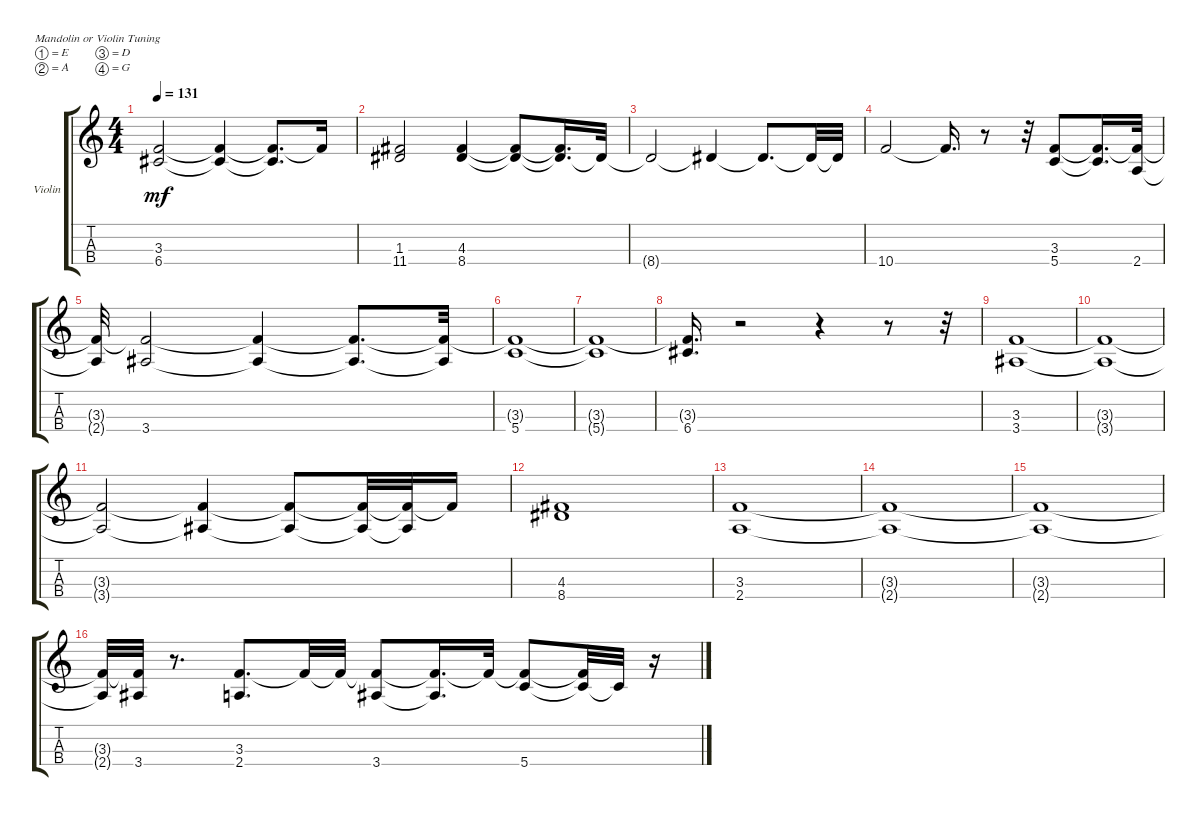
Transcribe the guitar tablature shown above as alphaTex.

\bracketExtendMode groupsimilarinstruments
\firstSystemTrackNameOrientation horizontal
\otherSystemsTrackNameOrientation horizontal
\track ("Violin" "Violin") {instrument violin}
\staff {score tabs}
\tuning (E5 A4 D4 G3)
\ts (4 4)
\tempo 131
\clef g2
\scale
0.333333
\ks c
(3.3 6.4).2{dy mf} (3.3{t} 6.4{t}).4 (3.3{t} 6.4{t}).8{d} 3.3{t}.16 |
\scale
0.333333 (1.3 11.4).2 (8.4 4.3).4 (8.4{t} 4.3{t}).8 (8.4{t} 4.3{t}).16{d} 8.4{t}.32 |
\scale
0.333333 8.4{t}.2 8.4{t}.4 8.4{t}.8{d} 8.4{t}.32 8.4{t}.32 |
\scale
0.333333 10.4.2 10.4{t}.16{d} r.8 r.32 (3.3 5.4).8 (3.3{t} 5.4{t}).16{d} (3.3{t} 2.4).32 |
\scale
0.333333 (3.3{t} 2.4{t}).32 (3.3{t} 3.4).2 (3.3{t} 3.4{t}).4 (3.3{t} 3.4{t}).8{d} (3.3{t} 3.4{t}).32 |
\scale
0.333333 (3.3{t} 5.4).1 |
\scale
0.333333 (3.3{t} 5.4{t}).1 |
\scale
0.333333 (3.3{t} 6.4).16{d} r.2 r.4 r.8 r.32 |
\scale
0.333333 (3.3 3.4).1 |
\scale
0.333333 (3.3{t} 3.4{t}).1 |
\scale
0.333333 (3.3{t} 3.4{t}).2 (3.3{t} 3.4{t}).4 (3.3{t} 3.4{t}).8 (3.3{t} 3.4{t}).32 (3.3{t} 3.4{t}).32 3.3{t}.16 |
\scale
0.333333 (4.3 8.4).1 |
\scale
0.333333 (3.3 2.4).1 |
\scale
0.333333 (3.3{t} 2.4{t}).1 |
\scale
0.333333 (3.3{t} 2.4{t}).1 |
\scale
0.333333 (3.3{t} 2.4{t}).32 (3.3{t} 3.4).32 r.8{d} (2.4 3.3).8{d} 3.3{t}.32 3.3{t}.32 (3.3{t} 3.4).8 (3.3{t} 3.4{t}).16{d} 3.3{t}.32 (3.3{t} 5.4).8 (3.3{t} 5.4{t}).32 5.4{t}.32 r.16
